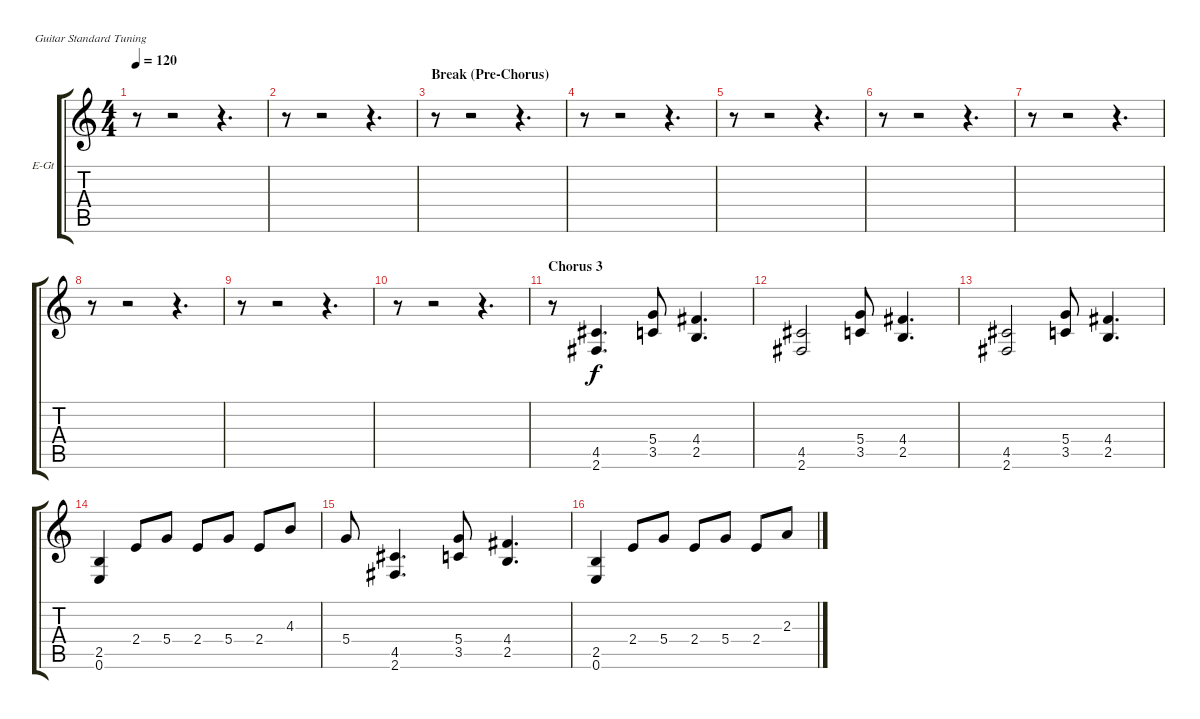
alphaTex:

\bracketExtendMode groupsimilarinstruments
\firstSystemTrackNameOrientation horizontal
\otherSystemsTrackNameOrientation horizontal
\track ("Kirk Lead 2" "E-Gt") {instrument distortionguitar}
\staff {score tabs}
\tuning (E4 B3 G3 D3 A2 E2)
\ts (4 4)
\tempo 120
\clef g2
\ks c
r.8{dy f} r.2 r.4{d} |
r.8 r.2 r.4{d} |
\section ("" "Break (Pre-Chorus)")
r.8 r.2 r.4{d} |
r.8 r.2 r.4{d} |
r.8 r.2 r.4{d} |
r.8 r.2 r.4{d} |
r.8 r.2 r.4{d} |
r.8 r.2 r.4{d} |
r.8 r.2 r.4{d} |
r.8 r.2 r.4{d} |
\section ("" "Chorus 3")
r.8 (4.5 2.6).4{d} (5.4 3.5).8 (4.4 2.5).4{d} |
(4.5 2.6).2 (5.4 3.5).8 (4.4 2.5).4{d} |
(4.5 2.6).2 (5.4 3.5).8 (4.4 2.5).4{d} |
(2.5 0.6).4 2.4.8 5.4.8 2.4.8 5.4.8 2.4.8 4.3.8 |
5.4.8 (4.5 2.6).4{d} (5.4 3.5).8 (4.4 2.5).4{d} |
(2.5 0.6).4 2.4.8 5.4.8 2.4.8 5.4.8 2.4.8 2.3.8
